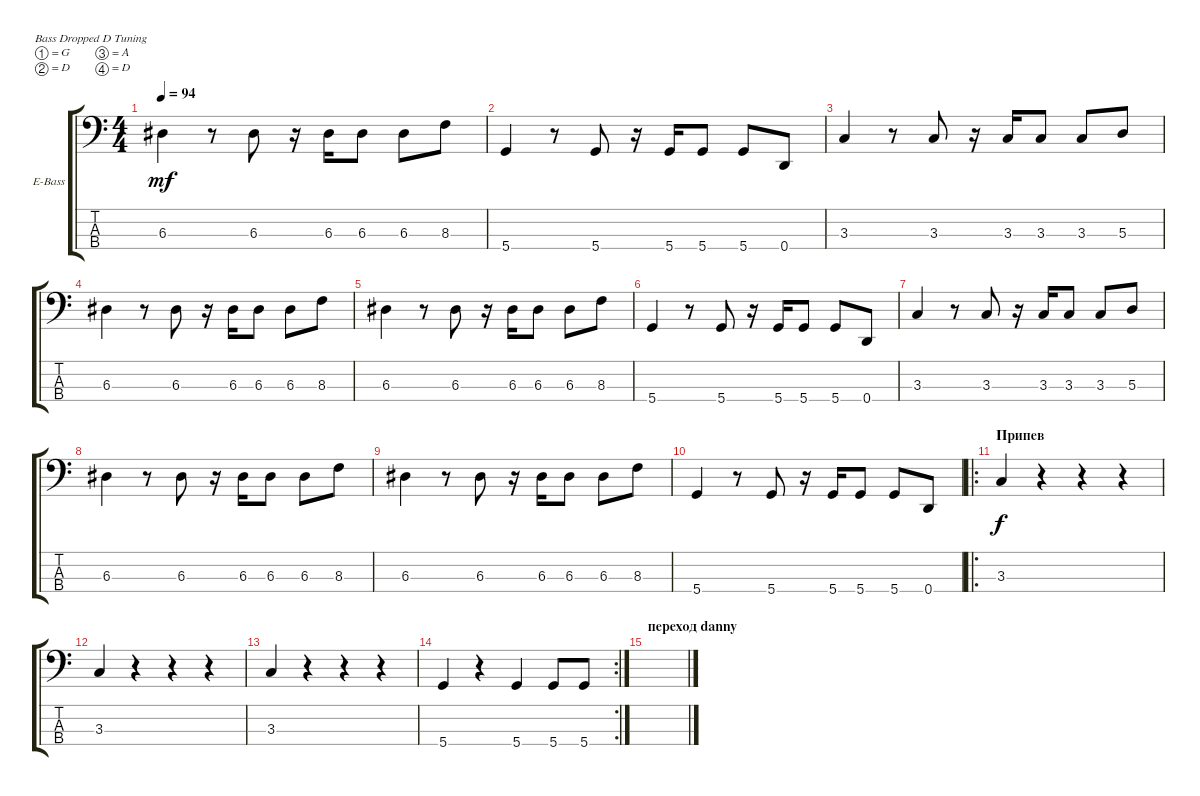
\defaultSystemsLayout 4
\bracketExtendMode groupsimilarinstruments
\firstSystemTrackNameOrientation horizontal
\otherSystemsTrackNameOrientation horizontal
\track ("Electric Bass" "E-Bass") {instrument electricbassfinger}
\staff {score tabs}
\tuning (G2 D2 A1 D1)
\ts (4 4)
\tempo 94
\clef f4
\ks c
6.3.4{dy mf} r.8 6.3.8 r.16 6.3.16 6.3.8 6.3.8 8.3.8 |
5.4.4 r.8 5.4.8 r.16 5.4.16 5.4.8 5.4.8 0.4.8 |
3.3.4 r.8 3.3.8 r.16 3.3.16 3.3.8 3.3.8 5.3.8 |
6.3.4 r.8 6.3.8 r.16 6.3.16 6.3.8 6.3.8 8.3.8 |
6.3.4 r.8 6.3.8 r.16 6.3.16 6.3.8 6.3.8 8.3.8 |
5.4.4 r.8 5.4.8 r.16 5.4.16 5.4.8 5.4.8 0.4.8 |
3.3.4 r.8 3.3.8 r.16 3.3.16 3.3.8 3.3.8 5.3.8 |
6.3.4 r.8 6.3.8 r.16 6.3.16 6.3.8 6.3.8 8.3.8 |
6.3.4 r.8 6.3.8 r.16 6.3.16 6.3.8 6.3.8 8.3.8 |
5.4.4 r.8 5.4.8 r.16 5.4.16 5.4.8 5.4.8 0.4.8 |
\ro
\section ("" "Припев")
3.3.4{dy f} r.4 r.4 r.4 |
3.3.4 r.4 r.4 r.4 |
3.3.4 r.4 r.4 r.4 |
\rc 2
5.4.4 r.4 5.4.4 5.4.8 5.4.8 |
\section ("" "переход danny")
